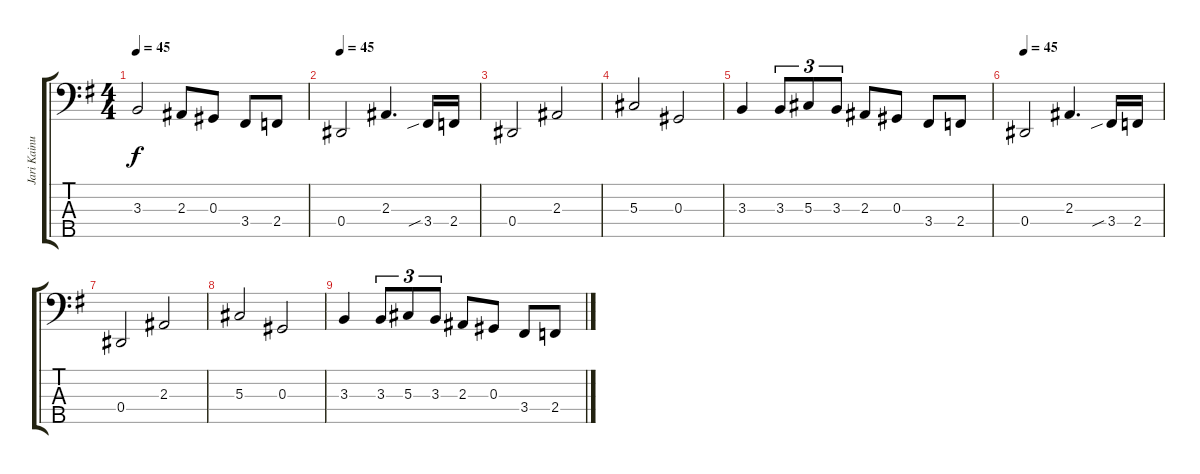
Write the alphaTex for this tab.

\track ("Jari Kainulainen" "Jari Kainu") {instrument electricbassfinger}
\staff {score tabs}
\tuning (Gb2 Db2 Ab1 Eb1 Bb0) {hide}
\ts (4 4)
\tempo 45
\clef f4
\ks g
3.3.2{dy f} 2.3.8 0.3.8 3.4.8 2.4.8 |
\tempo 45
0.4.2 2.3.4{d} 3.4{sib}.16 2.4.16 |
0.4.2 2.3.2 |
5.3.2 0.3.2 |
3.3.4 3.3.8{tu (3 2)} 5.3.8{tu (3 2)} 3.3.8{tu (3 2)} 2.3.8 0.3.8 3.4.8 2.4.8 |
\tempo 45
0.4.2 2.3.4{d} 3.4{sib}.16 2.4.16 |
0.4.2 2.3.2 |
5.3.2 0.3.2 |
3.3.4 3.3.8{tu (3 2)} 5.3.8{tu (3 2)} 3.3.8{tu (3 2)} 2.3.8 0.3.8 3.4.8 2.4.8
